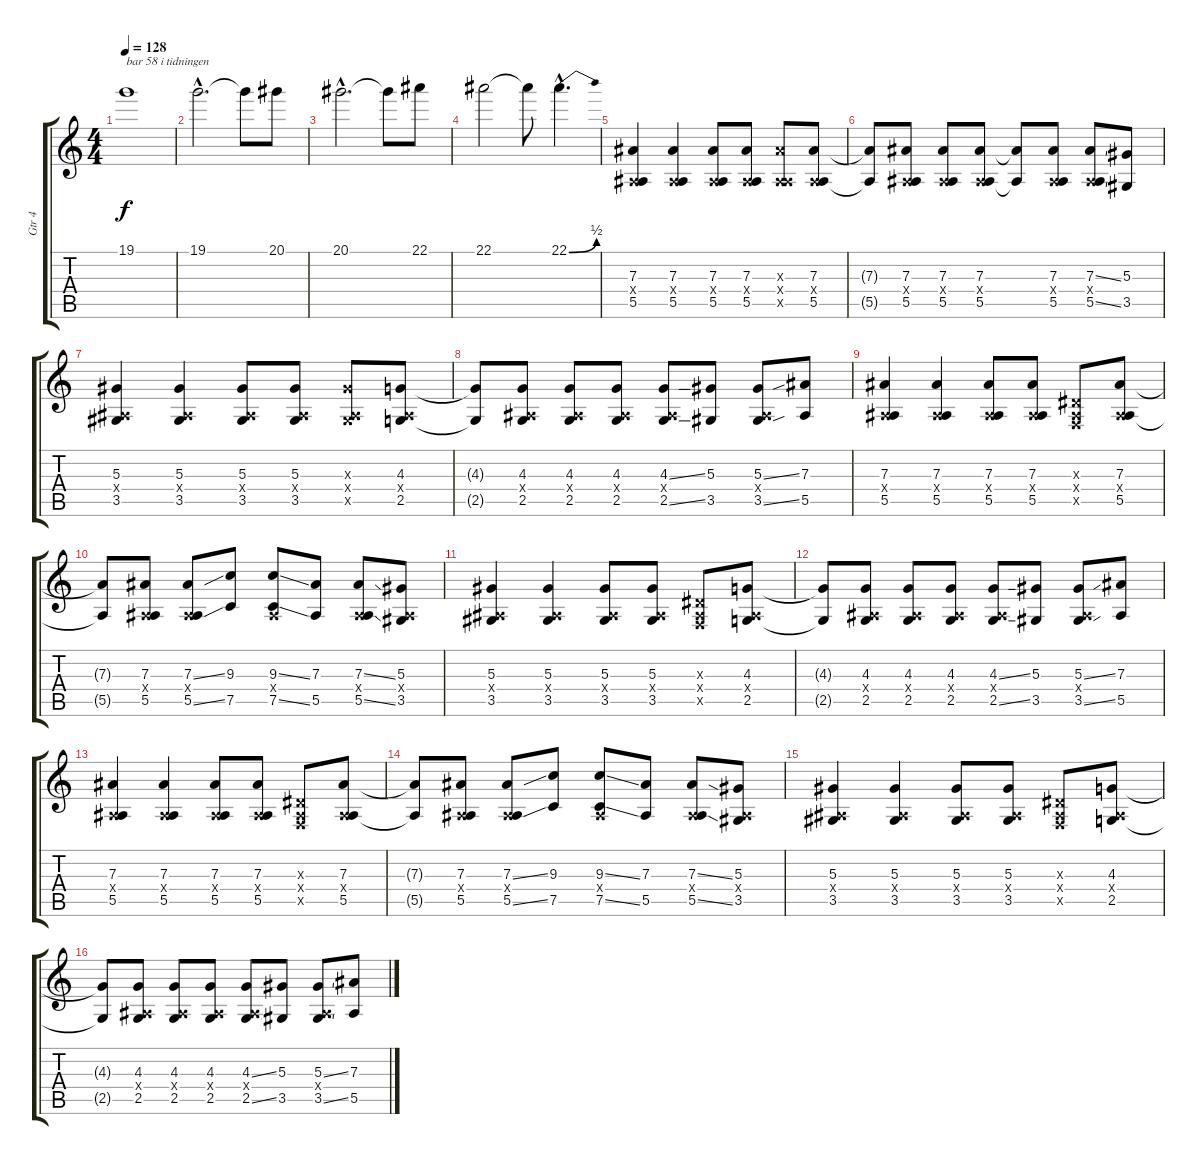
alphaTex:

\track ("Gtr 4" "Gtr 4") {instrument acousticguitarnylon}
\staff {score tabs}
\tuning (C4 G3 Eb3 Bb2 F2 C2) {hide}
\ts (4 4)
\tempo 128
\clef g2
\ks c
19.1.1{txt "bar 58 i tidningen" dy f} |
19.1{hac}.2{d} 19.1{t}.8 20.1.8 |
20.1{hac}.2{d} 20.1{t}.8 22.1.8 |
22.1.2 22.1{t}.8 22.1{be (bend 0 0 60 2) hac}.4{d} |
(7.3 0.4{x} 5.5).4 (7.3 0.4{x} 5.5).4 (7.3 0.4{x} 5.5).8 (7.3 0.4{x} 5.5).8 (7.3{x} 0.4{x} 5.5{x}).8 (7.3 0.4{x} 5.5).8 |
(7.3{t} 5.5{t}).8 (7.3 0.4{x} 5.5).8 (7.3 0.4{x} 5.5).8 (7.3 0.4{x} 5.5).8 (7.3{t} 5.5{t}).8 (7.3 0.4{x} 5.5).8 (7.3{ss} 0.4{x} 5.5{ss}).8 (5.3 3.5).8 |
(5.3 0.4{x} 3.5).4 (5.3 0.4{x} 3.5).4 (5.3 0.4{x} 3.5).8 (5.3 0.4{x} 3.5).8 (5.3{x} 0.4{x} 3.5{x}).8 (4.3 0.4{x} 2.5).8 |
(4.3{t} 2.5{t}).8 (4.3 0.4{x} 2.5).8 (4.3 0.4{x} 2.5).8 (4.3 0.4{x} 2.5).8 (4.3{ss} 0.4{x} 2.5{ss}).8 (5.3 3.5).8 (5.3{ss} 0.4{x} 3.5{ss}).8 (7.3 5.5).8 |
(7.3 0.4{x} 5.5).4 (7.3 0.4{x} 5.5).4 (7.3 0.4{x} 5.5).8 (7.3 0.4{x} 5.5).8 (0.3{x} 0.4{x} 0.5{x}).8 (7.3 0.4{x} 5.5).8 |
(7.3{t} 5.5{t}).8 (7.3 0.4{x} 5.5).8 (7.3{ss} 0.4{x} 5.5{ss}).8 (9.3 7.5).8 (9.3{ss} 0.4{x} 7.5{ss}).8 (7.3 5.5).8 (7.3{ss} 0.4{x} 5.5{ss}).8 (5.3 0.4{x} 3.5).8 |
(5.3 0.4{x} 3.5).4 (5.3 0.4{x} 3.5).4 (5.3 0.4{x} 3.5).8 (5.3 0.4{x} 3.5).8 (0.3{x} 0.4{x} 0.5{x}).8 (4.3 0.4{x} 2.5).8 |
(4.3{t} 2.5{t}).8 (4.3 0.4{x} 2.5).8 (4.3 0.4{x} 2.5).8 (4.3 0.4{x} 2.5).8 (4.3{ss} 0.4{x} 2.5{ss}).8 (5.3 3.5).8 (5.3{ss} 0.4{x} 3.5{ss}).8 (7.3 5.5).8 |
(7.3 0.4{x} 5.5).4 (7.3 0.4{x} 5.5).4 (7.3 0.4{x} 5.5).8 (7.3 0.4{x} 5.5).8 (0.3{x} 0.4{x} 0.5{x}).8 (7.3 0.4{x} 5.5).8 |
(7.3{t} 5.5{t}).8 (7.3 0.4{x} 5.5).8 (7.3{ss} 0.4{x} 5.5{ss}).8 (9.3 7.5).8 (9.3{ss} 0.4{x} 7.5{ss}).8 (7.3 5.5).8 (7.3{ss} 0.4{x} 5.5{ss}).8 (5.3 0.4{x} 3.5).8 |
(5.3 0.4{x} 3.5).4 (5.3 0.4{x} 3.5).4 (5.3 0.4{x} 3.5).8 (5.3 0.4{x} 3.5).8 (0.3{x} 0.4{x} 0.5{x}).8 (4.3 0.4{x} 2.5).8 |
(4.3{t} 2.5{t}).8 (4.3 0.4{x} 2.5).8 (4.3 0.4{x} 2.5).8 (4.3 0.4{x} 2.5).8 (4.3{ss} 0.4{x} 2.5{ss}).8 (5.3 3.5).8 (5.3{ss} 0.4{x} 3.5{ss}).8 (7.3 5.5).8
